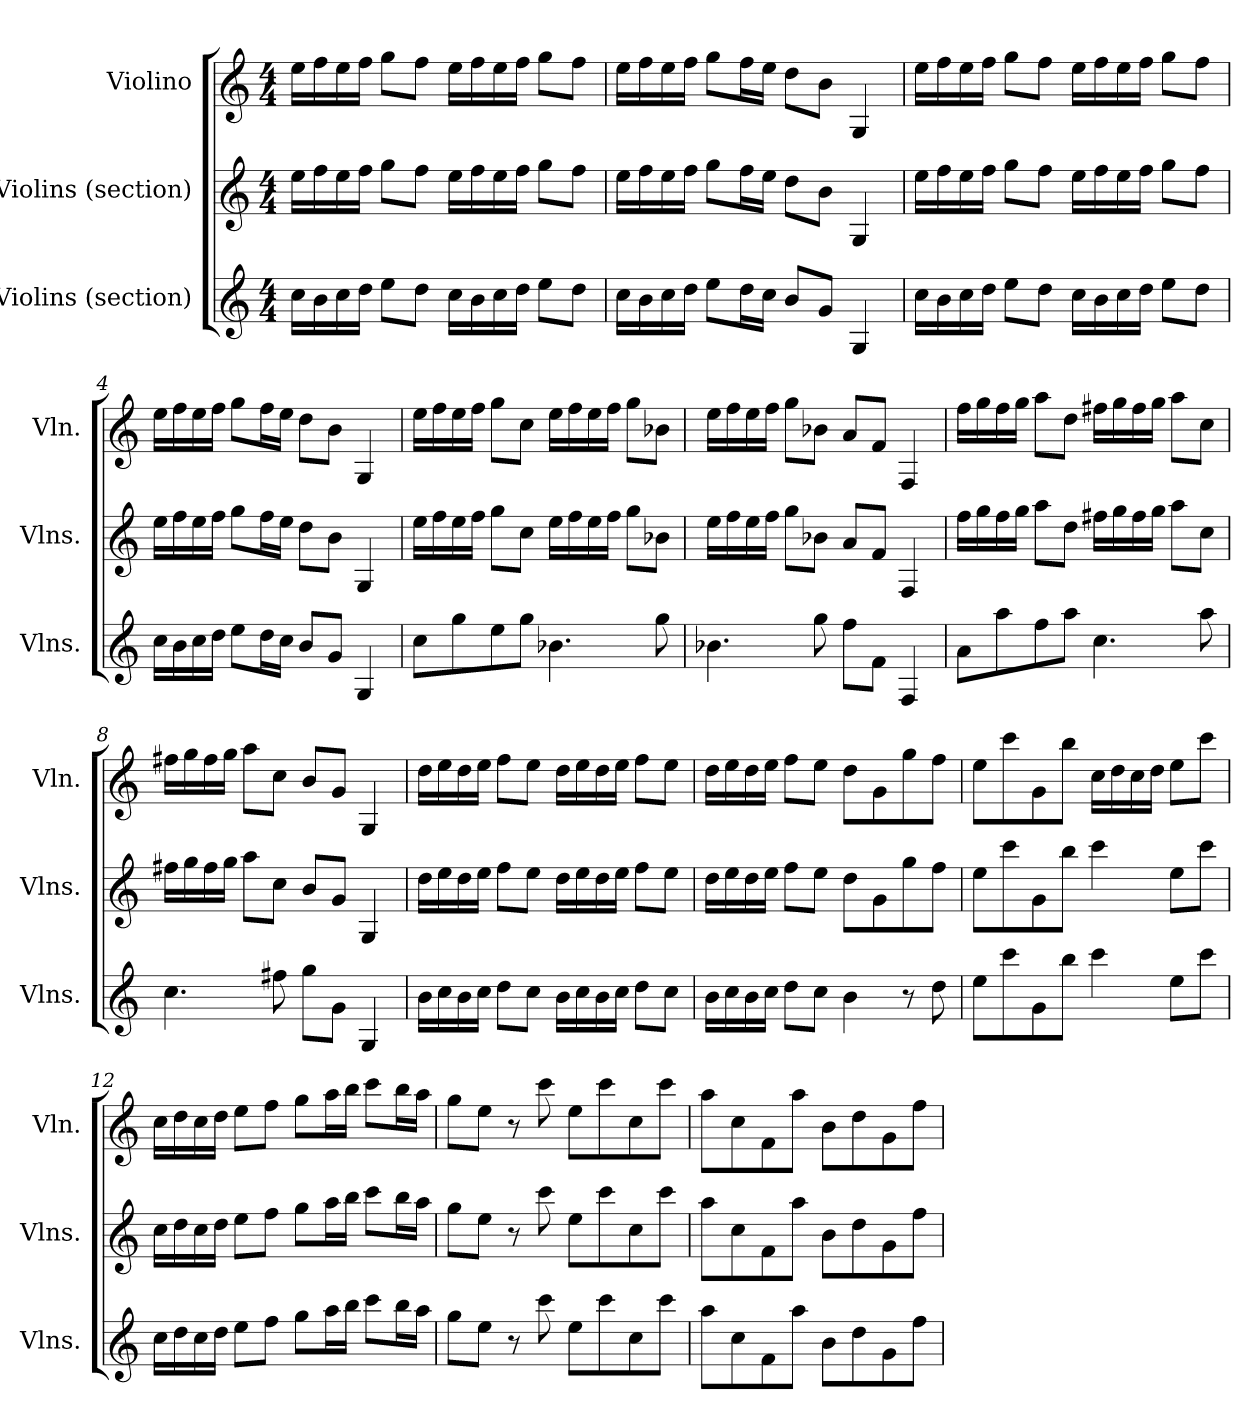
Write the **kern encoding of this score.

**kern	**kern	**kern
*part3	*part2	*part1
*staff3	*staff2	*staff1
*I"Violins (section)	*I"Violins (section)	*I"Violino
*I'Vlns.	*I'Vlns.	*I'Vln.
*clefG2	*clefG2	*clefG2
*k[]	*k[]	*k[]
*M4/4	*M4/4	*M4/4
*MM120	*MM120	*MM120
=1	=1	=1
16cc\LL	16ee\LL	16ee\LL
16b\	16ff\	16ff\
16cc\	16ee\	16ee\
16dd\JJ	16ff\JJ	16ff\JJ
8ee\L	8gg\L	8gg\L
8dd\J	8ff\J	8ff\J
16cc\LL	16ee\LL	16ee\LL
16b\	16ff\	16ff\
16cc\	16ee\	16ee\
16dd\JJ	16ff\JJ	16ff\JJ
8ee\L	8gg\L	8gg\L
8dd\J	8ff\J	8ff\J
=2	=2	=2
16cc\LL	16ee\LL	16ee\LL
16b\	16ff\	16ff\
16cc\	16ee\	16ee\
16dd\JJ	16ff\JJ	16ff\JJ
8ee\L	8gg\L	8gg\L
16dd\L	16ff\L	16ff\L
16cc\JJ	16ee\JJ	16ee\JJ
8b/L	8dd\L	8dd\L
8g/J	8b\J	8b\J
4G/	4G/	4G/
=3	=3	=3
16cc\LL	16ee\LL	16ee\LL
16b\	16ff\	16ff\
16cc\	16ee\	16ee\
16dd\JJ	16ff\JJ	16ff\JJ
8ee\L	8gg\L	8gg\L
8dd\J	8ff\J	8ff\J
16cc\LL	16ee\LL	16ee\LL
16b\	16ff\	16ff\
16cc\	16ee\	16ee\
16dd\JJ	16ff\JJ	16ff\JJ
8ee\L	8gg\L	8gg\L
8dd\J	8ff\J	8ff\J
!!LO:LB:g=z
=4	=4	=4
16cc\LL	16ee\LL	16ee\LL
16b\	16ff\	16ff\
16cc\	16ee\	16ee\
16dd\JJ	16ff\JJ	16ff\JJ
8ee\L	8gg\L	8gg\L
16dd\L	16ff\L	16ff\L
16cc\JJ	16ee\JJ	16ee\JJ
8b/L	8dd\L	8dd\L
8g/J	8b\J	8b\J
4G/	4G/	4G/
=5	=5	=5
8cc\L	16ee\LL	16ee\LL
.	16ff\	16ff\
8gg\	16ee\	16ee\
.	16ff\JJ	16ff\JJ
8ee\	8gg\L	8gg\L
8gg\J	8cc\J	8cc\J
4.b-X\	16ee\LL	16ee\LL
.	16ff\	16ff\
.	16ee\	16ee\
.	16ff\JJ	16ff\JJ
.	8gg\L	8gg\L
8gg\	8b-X\J	8b-X\J
=6	=6	=6
4.b-X\	16ee\LL	16ee\LL
.	16ff\	16ff\
.	16ee\	16ee\
.	16ff\JJ	16ff\JJ
.	8gg\L	8gg\L
8gg\	8b-X\J	8b-X\J
8ff\L	8a/L	8a/L
8f\J	8f/J	8f/J
4F/	4F/	4F/
!!LO:LB:g=z
=7	=7	=7
8a\L	16ff\LL	16ff\LL
.	16gg\	16gg\
8aa\	16ff\	16ff\
.	16gg\JJ	16gg\JJ
8ff\	8aa\L	8aa\L
8aa\J	8dd\J	8dd\J
4.cc\	16ff#X\LL	16ff#X\LL
.	16gg\	16gg\
.	16ff#\	16ff#\
.	16gg\JJ	16gg\JJ
.	8aa\L	8aa\L
8aa\	8cc\J	8cc\J
=8	=8	=8
4.cc\	16ff#X\LL	16ff#X\LL
.	16gg\	16gg\
.	16ff#\	16ff#\
.	16gg\JJ	16gg\JJ
.	8aa\L	8aa\L
8ff#X\	8cc\J	8cc\J
8gg\L	8b/L	8b/L
8g\J	8g/J	8g/J
4G/	4G/	4G/
=9	=9	=9
16b\LL	16dd\LL	16dd\LL
16cc\	16ee\	16ee\
16b\	16dd\	16dd\
16cc\JJ	16ee\JJ	16ee\JJ
8dd\L	8ff\L	8ff\L
8cc\J	8ee\J	8ee\J
16b\LL	16dd\LL	16dd\LL
16cc\	16ee\	16ee\
16b\	16dd\	16dd\
16cc\JJ	16ee\JJ	16ee\JJ
8dd\L	8ff\L	8ff\L
8cc\J	8ee\J	8ee\J
!!LO:LB:g=z
=10	=10	=10
16b\LL	16dd\LL	16dd\LL
16cc\	16ee\	16ee\
16b\	16dd\	16dd\
16cc\JJ	16ee\JJ	16ee\JJ
8dd\L	8ff\L	8ff\L
8cc\J	8ee\J	8ee\J
4b\	8dd\L	8dd\L
.	8g\	8g\
8r	8gg\	8gg\
8dd\	8ff\J	8ff\J
=11	=11	=11
8ee\L	8ee\L	8ee\L
8ccc\	8ccc\	8ccc\
8g\	8g\	8g\
8bb\J	8bb\J	8bb\J
4ccc\	4ccc\	16cc\LL
.	.	16dd\
.	.	16cc\
.	.	16dd\JJ
8ee\L	8ee\L	8ee\L
8ccc\J	8ccc\J	8ccc\J
=12	=12	=12
*	*	*MM118
16cc\LL	16cc\LL	16cc\LL
16dd\	16dd\	16dd\
16cc\	16cc\	16cc\
16dd\JJ	16dd\JJ	16dd\JJ
8ee\L	8ee\L	8ee\L
8ff\J	8ff\J	8ff\J
8gg\L	8gg\L	8gg\L
16aa\L	16aa\L	16aa\L
16bb\JJ	16bb\JJ	16bb\JJ
8ccc\L	8ccc\L	8ccc\L
16bb\L	16bb\L	16bb\L
16aa\JJ	16aa\JJ	16aa\JJ
!!LO:LB:g=z
=13	=13	=13
8gg\L	8gg\L	8gg\L
8ee\J	8ee\J	8ee\J
8r	8r	8r
8ccc\	8ccc\	8ccc\
8ee\L	8ee\L	8ee\L
8ccc\	8ccc\	8ccc\
8cc\	8cc\	8cc\
8ccc\J	8ccc\J	8ccc\J
=14	=14	=14
8aa\L	8aa\L	8aa\L
8cc\	8cc\	8cc\
8f\	8f\	8f\
8aa\J	8aa\J	8aa\J
8b\L	8b\L	8b\L
8dd\	8dd\	8dd\
8g\	8g\	8g\
8ff\J	8ff\J	8ff\J
=	=	=
*-	*-	*-
